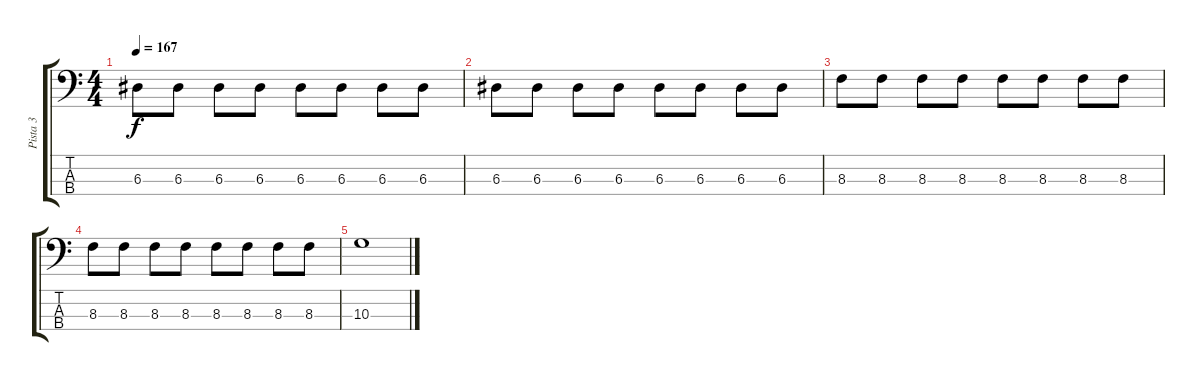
\track ("Pista 3" "Pista 3") {instrument electricbassfinger}
\staff {score tabs}
\tuning (G2 D2 A1 E1) {hide}
\ts (4 4)
\tempo 167
\clef f4
\ks c
6.3.8{dy f} 6.3.8 6.3.8 6.3.8 6.3.8 6.3.8 6.3.8 6.3.8 |
6.3.8 6.3.8 6.3.8 6.3.8 6.3.8 6.3.8 6.3.8 6.3.8 |
8.3.8 8.3.8 8.3.8 8.3.8 8.3.8 8.3.8 8.3.8 8.3.8 |
8.3.8 8.3.8 8.3.8 8.3.8 8.3.8 8.3.8 8.3.8 8.3.8 |
10.3.1
